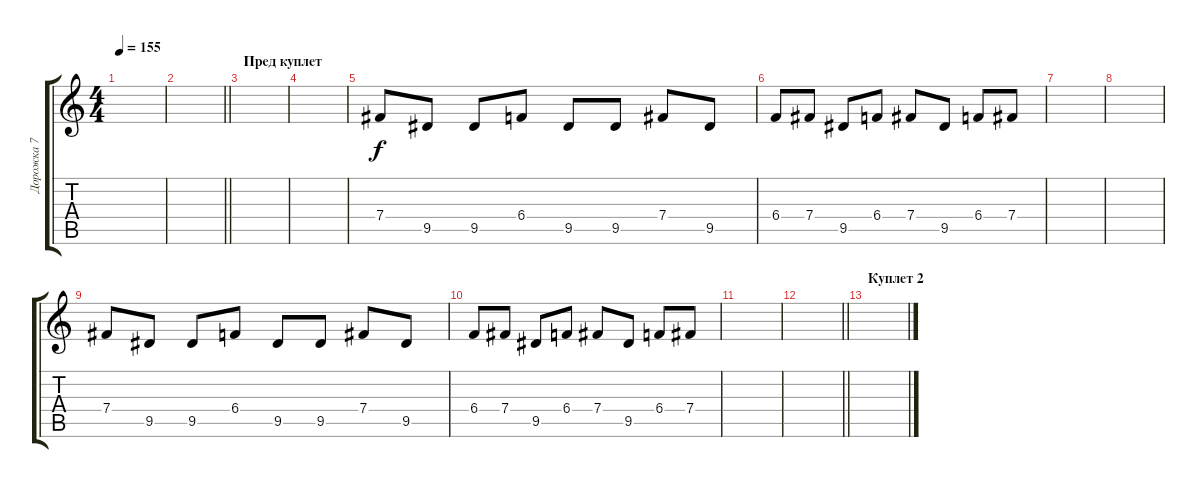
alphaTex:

\track ("Дорожка 7" "Дорожка 7") {instrument distortionguitar}
\staff {score tabs}
\tuning (Db4 Ab3 E3 B2 Gb2 B1) {hide}
\ts (4 4)
\tempo 155
\clef g2
\ks c
|
\barLineRight lightlight
|
\section ("" "Пред куплет")
|
|
7.4.8 9.5.8 9.5.8 6.4.8 9.5.8 9.5.8 7.4.8 9.5.8 |
6.4.8 7.4.8 9.5.8 6.4.8 7.4.8 9.5.8 6.4.8 7.4.8 |
|
|
7.4.8 9.5.8 9.5.8 6.4.8 9.5.8 9.5.8 7.4.8 9.5.8 |
6.4.8 7.4.8 9.5.8 6.4.8 7.4.8 9.5.8 6.4.8 7.4.8 |
|
\barLineRight lightlight
|
\section ("" "Куплет 2")
